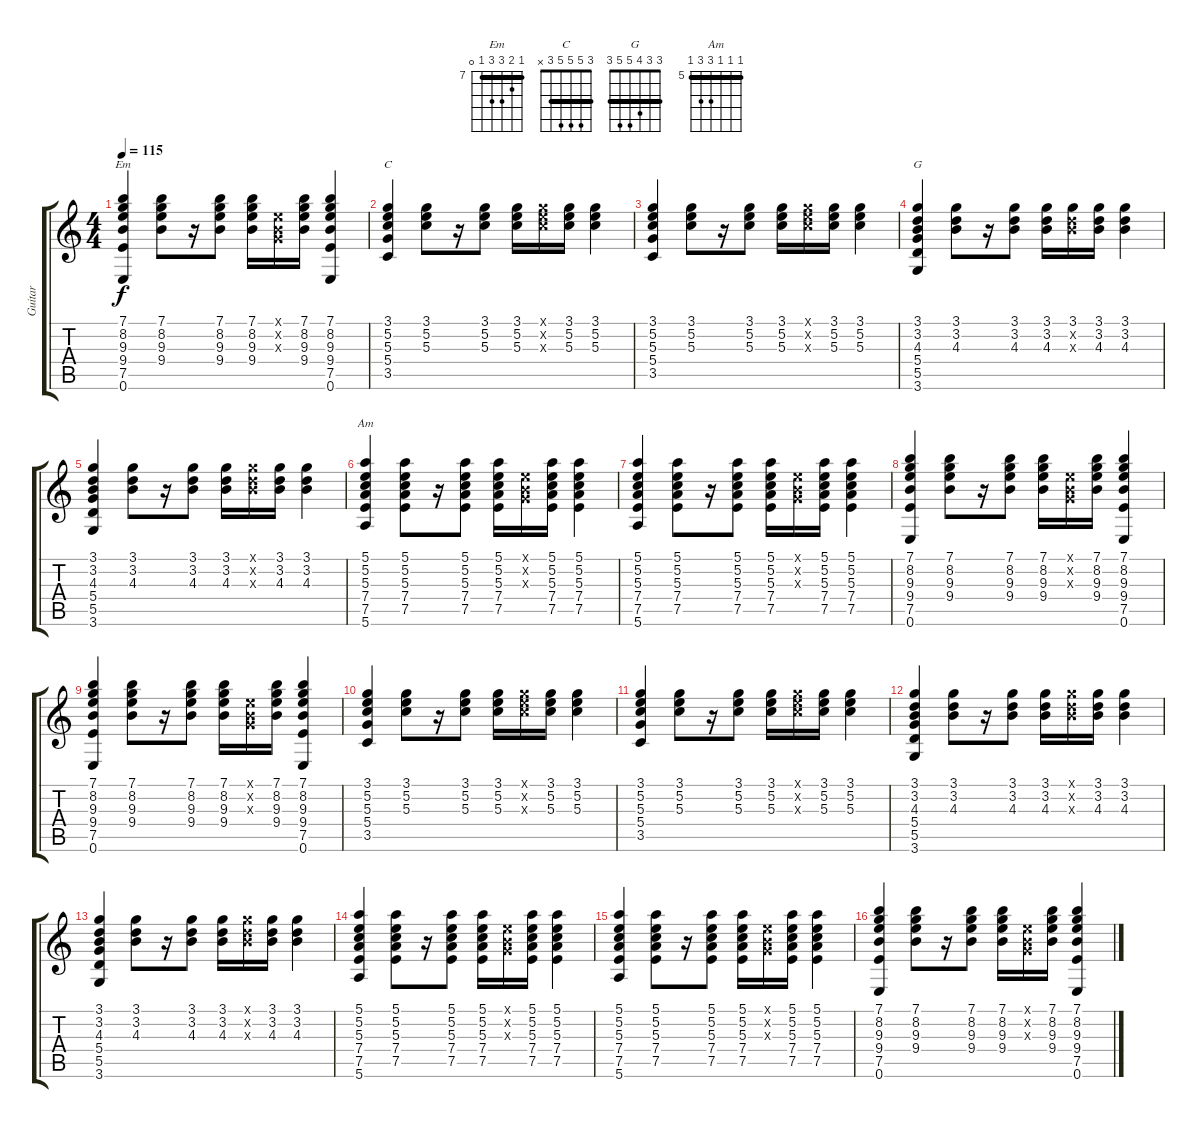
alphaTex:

\track ("Guitar" "Guitar") {instrument acousticguitarnylon}
\staff {score tabs}
\tuning (E4 B3 G3 D3 A2 E2) {hide}
\chord ("Em" 7 8 9 9 7 0) {firstfret 7 barre 7}
\chord ("C" 3 5 5 5 3 x) {barre 3}
\chord ("G" 3 3 4 5 5 3) {barre 3}
\chord ("Am" 5 5 5 7 7 5) {firstfret 5 barre 5}
\ts (4 4)
\tempo 115
\clef g2
\ks c
(7.1 8.2 9.3 9.4 7.5 0.6).4{ch "Em" dy f} (7.1 8.2 9.3 9.4).8 r.16 (7.1 8.2 9.3 9.4).8 (7.1 8.2 9.3 9.4).16 (0.1{x} 0.2{x} 0.3{x}).16 (7.1 8.2 9.3 9.4).16 (7.1 8.2 9.3 9.4 7.5 0.6).4 |
(3.1 5.2 5.3 5.4 3.5).4{ch "C"} (3.1 5.2 5.3).8 r.16 (3.1 5.2 5.3).8 (3.1 5.2 5.3).16 (3.1{x} 5.2{x} 5.3{x}).16 (3.1 5.2 5.3).16 (3.1 5.2 5.3).4 |
(3.1 5.2 5.3 5.4 3.5).4 (3.1 5.2 5.3).8 r.16 (3.1 5.2 5.3).8 (3.1 5.2 5.3).16 (3.1{x} 5.2{x} 5.3{x}).16 (3.1 5.2 5.3).16 (3.1 5.2 5.3).4 |
(3.1 3.2 4.3 5.4 5.5 3.6).4{ch "G"} (3.1 3.2 4.3).8 r.16 (3.1 3.2 4.3).8 (3.1 3.2 4.3).16 (3.1 3.2{x} 4.3{x}).16 (3.1 3.2 4.3).16 (3.1 3.2 4.3).4 |
(3.1 3.2 4.3 5.4 5.5 3.6).4 (3.1 3.2 4.3).8 r.16 (3.1 3.2 4.3).8 (3.1 3.2 4.3).16 (3.1{x} 3.2{x} 4.3{x}).16 (3.1 3.2 4.3).16 (3.1 3.2 4.3).4 |
(5.1 5.2 5.3 7.4 7.5 5.6).4{ch "Am"} (5.1 5.2 5.3 7.4 7.5).8 r.16 (5.1 5.2 5.3 7.4 7.5).8 (5.1 5.2 5.3 7.4 7.5).16 (0.1{x} 0.2{x} 0.3{x}).16 (5.1 5.2 5.3 7.4 7.5).16 (5.1 5.2 5.3 7.4 7.5).4 |
(5.1 5.2 5.3 7.4 7.5 5.6).4 (5.1 5.2 5.3 7.4 7.5).8 r.16 (5.1 5.2 5.3 7.4 7.5).8 (5.1 5.2 5.3 7.4 7.5).16 (0.1{x} 0.2{x} 0.3{x}).16 (5.1 5.2 5.3 7.4 7.5).16 (5.1 5.2 5.3 7.4 7.5).4 |
(7.1 8.2 9.3 9.4 7.5 0.6).4 (7.1 8.2 9.3 9.4).8 r.16 (7.1 8.2 9.3 9.4).8 (7.1 8.2 9.3 9.4).16 (0.1{x} 0.2{x} 0.3{x}).16 (7.1 8.2 9.3 9.4).16 (7.1 8.2 9.3 9.4 7.5 0.6).4 |
(7.1 8.2 9.3 9.4 7.5 0.6).4 (7.1 8.2 9.3 9.4).8 r.16 (7.1 8.2 9.3 9.4).8 (7.1 8.2 9.3 9.4).16 (0.1{x} 0.2{x} 0.3{x}).16 (7.1 8.2 9.3 9.4).16 (7.1 8.2 9.3 9.4 7.5 0.6).4 |
(3.1 5.2 5.3 5.4 3.5).4 (3.1 5.2 5.3).8 r.16 (3.1 5.2 5.3).8 (3.1 5.2 5.3).16 (3.1{x} 5.2{x} 5.3{x}).16 (3.1 5.2 5.3).16 (3.1 5.2 5.3).4 |
(3.1 5.2 5.3 5.4 3.5).4 (3.1 5.2 5.3).8 r.16 (3.1 5.2 5.3).8 (3.1 5.2 5.3).16 (3.1{x} 5.2{x} 5.3{x}).16 (3.1 5.2 5.3).16 (3.1 5.2 5.3).4 |
(3.1 3.2 4.3 5.4 5.5 3.6).4 (3.1 3.2 4.3).8 r.16 (3.1 3.2 4.3).8 (3.1 3.2 4.3).16 (3.1{x} 3.2{x} 4.3{x}).16 (3.1 3.2 4.3).16 (3.1 3.2 4.3).4 |
(3.1 3.2 4.3 5.4 5.5 3.6).4 (3.1 3.2 4.3).8 r.16 (3.1 3.2 4.3).8 (3.1 3.2 4.3).16 (3.1{x} 3.2{x} 4.3{x}).16 (3.1 3.2 4.3).16 (3.1 3.2 4.3).4 |
(5.1 5.2 5.3 7.4 7.5 5.6).4 (5.1 5.2 5.3 7.4 7.5).8 r.16 (5.1 5.2 5.3 7.4 7.5).8 (5.1 5.2 5.3 7.4 7.5).16 (0.1{x} 0.2{x} 0.3{x}).16 (5.1 5.2 5.3 7.4 7.5).16 (5.1 5.2 5.3 7.4 7.5).4 |
(5.1 5.2 5.3 7.4 7.5 5.6).4 (5.1 5.2 5.3 7.4 7.5).8 r.16 (5.1 5.2 5.3 7.4 7.5).8 (5.1 5.2 5.3 7.4 7.5).16 (0.1{x} 0.2{x} 0.3{x}).16 (5.1 5.2 5.3 7.4 7.5).16 (5.1 5.2 5.3 7.4 7.5).4 |
(7.1 8.2 9.3 9.4 7.5 0.6).4 (7.1 8.2 9.3 9.4).8 r.16 (7.1 8.2 9.3 9.4).8 (7.1 8.2 9.3 9.4).16 (0.1{x} 0.2{x} 0.3{x}).16 (7.1 8.2 9.3 9.4).16 (7.1 8.2 9.3 9.4 7.5 0.6).4
